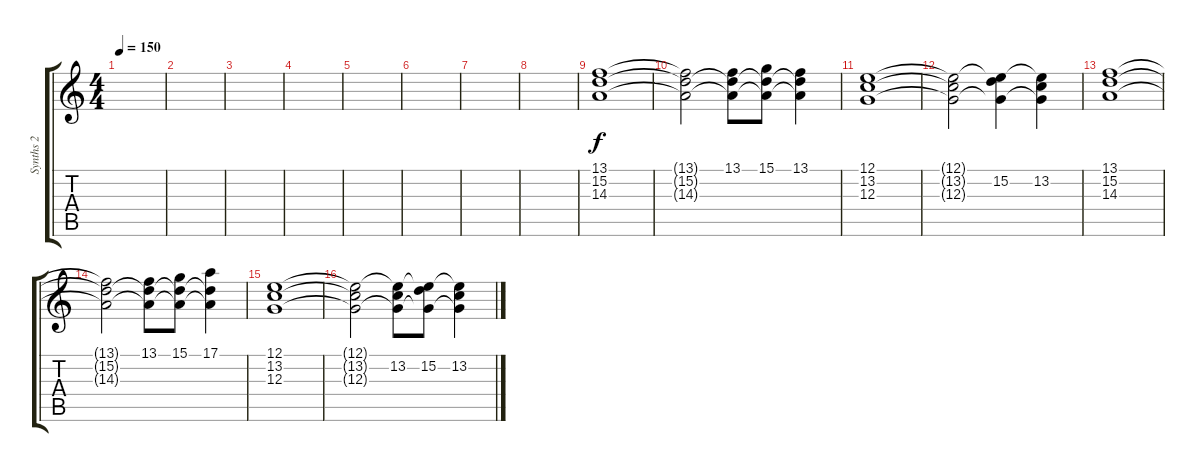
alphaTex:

\track ("Synths 2" "Synths 2") {instrument churchorgan}
\staff {score tabs}
\tuning (E4 B3 G3 D3 A2 E2) {hide}
\ts (4 4)
\tempo 150
\clef g2
\ks c
|
|
|
|
|
|
|
|
(13.1 15.2 14.3).1{volume 6} |
(13.1{t} 15.2{t} 14.3{t}).2 (13.1 15.2{t} 14.3{t}).8 (15.1 15.2{t} 14.3{t}).8 (13.1 15.2{t} 14.3{t}).4 |
(12.1 13.2 12.3).1 |
(12.1{t} 13.2{t} 12.3{t}).2 (12.1{t} 15.2 12.3{t}).4 (12.1{t} 13.2 12.3{t}).4 |
(13.1 15.2 14.3).1 |
(13.1{t} 15.2{t} 14.3{t}).2 (13.1 15.2{t} 14.3{t}).8 (15.1 15.2{t} 14.3{t}).8 (17.1 15.2{t} 14.3{t}).4 |
(12.1 13.2 12.3).1 |
(12.1{t} 13.2{t} 12.3{t}).2 (12.1{t} 13.2 12.3{t}).8 (12.1{t} 15.2 12.3{t}).8 (12.1{t} 13.2 12.3{t}).4
